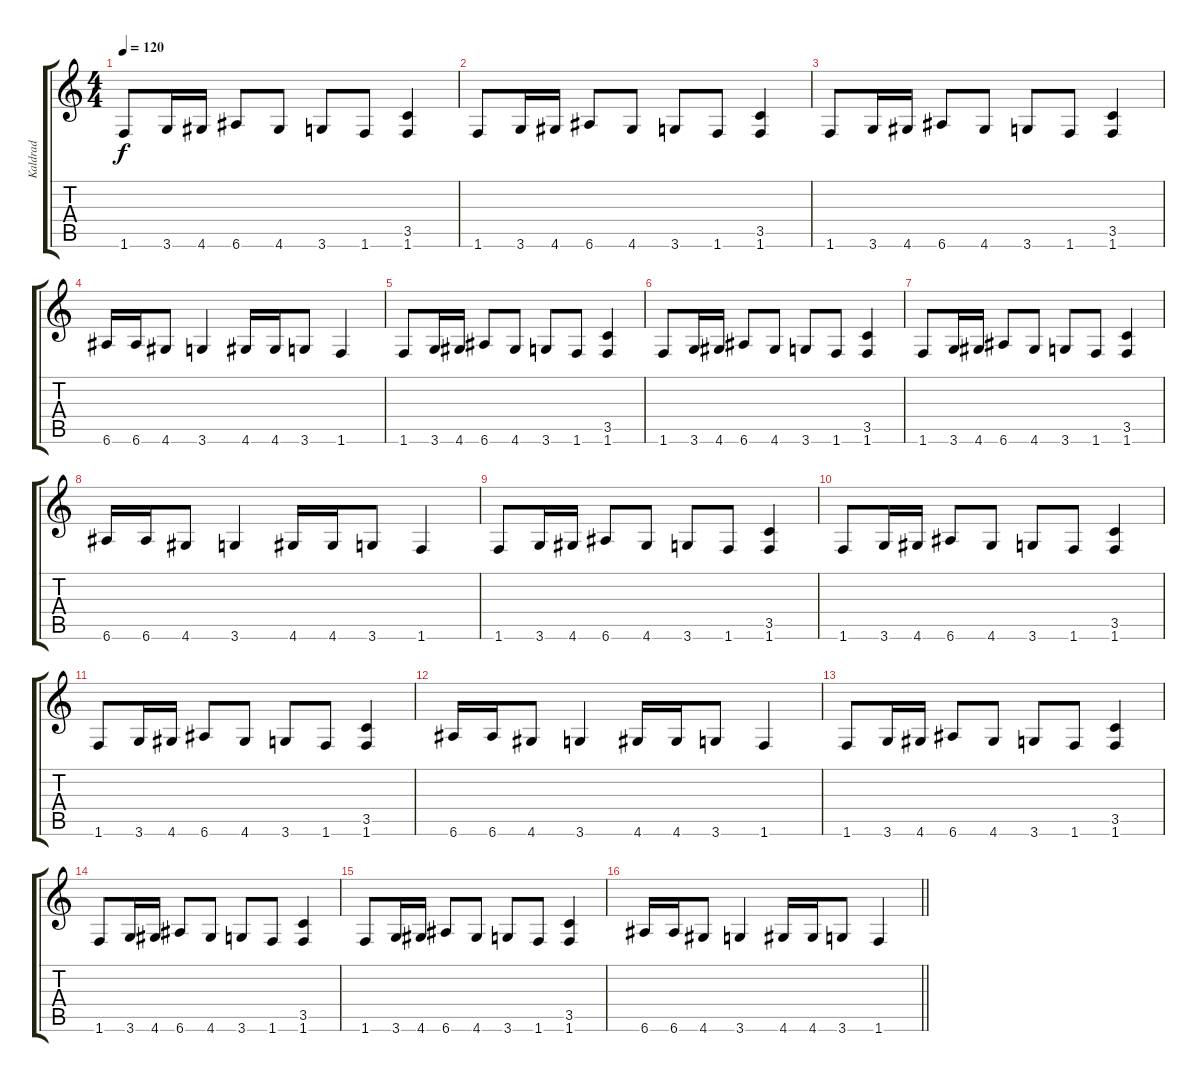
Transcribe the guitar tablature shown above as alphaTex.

\track ("Kaldrad" "Kaldrad") {instrument distortionguitar}
\staff {score tabs}
\tuning (E4 B3 G3 D3 A2 E2) {hide}
\ts (4 4)
\tempo 120
\clef g2
\ks c
1.6.8{dy f} 3.6.16 4.6.16 6.6.8 4.6.8 3.6.8 1.6.8 (3.5 1.6).4 |
1.6.8 3.6.16 4.6.16 6.6.8 4.6.8 3.6.8 1.6.8 (3.5 1.6).4 |
1.6.8 3.6.16 4.6.16 6.6.8 4.6.8 3.6.8 1.6.8 (3.5 1.6).4 |
6.6.16 6.6.16 4.6.8 3.6.4 4.6.16 4.6.16 3.6.8 1.6.4 |
1.6.8 3.6.16 4.6.16 6.6.8 4.6.8 3.6.8 1.6.8 (3.5 1.6).4 |
1.6.8 3.6.16 4.6.16 6.6.8 4.6.8 3.6.8 1.6.8 (3.5 1.6).4 |
1.6.8 3.6.16 4.6.16 6.6.8 4.6.8 3.6.8 1.6.8 (3.5 1.6).4 |
6.6.16 6.6.16 4.6.8 3.6.4 4.6.16 4.6.16 3.6.8 1.6.4 |
1.6.8 3.6.16 4.6.16 6.6.8 4.6.8 3.6.8 1.6.8 (3.5 1.6).4 |
1.6.8 3.6.16 4.6.16 6.6.8 4.6.8 3.6.8 1.6.8 (3.5 1.6).4 |
1.6.8 3.6.16 4.6.16 6.6.8 4.6.8 3.6.8 1.6.8 (3.5 1.6).4 |
6.6.16 6.6.16 4.6.8 3.6.4 4.6.16 4.6.16 3.6.8 1.6.4 |
1.6.8 3.6.16 4.6.16 6.6.8 4.6.8 3.6.8 1.6.8 (3.5 1.6).4 |
1.6.8 3.6.16 4.6.16 6.6.8 4.6.8 3.6.8 1.6.8 (3.5 1.6).4 |
1.6.8 3.6.16 4.6.16 6.6.8 4.6.8 3.6.8 1.6.8 (3.5 1.6).4 |
\barLineRight lightlight
6.6.16 6.6.16 4.6.8 3.6.4 4.6.16 4.6.16 3.6.8 1.6.4
